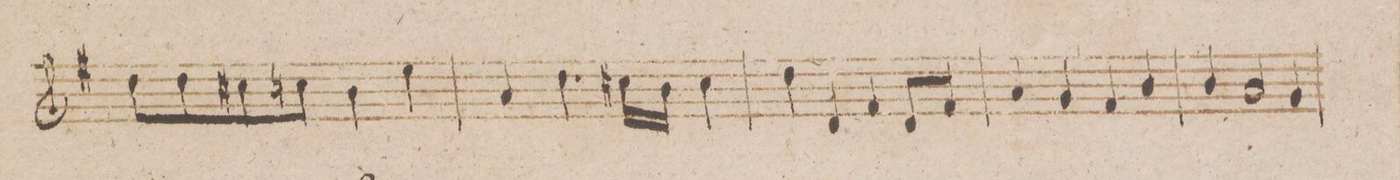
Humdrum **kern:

**kern	**dynam
*I"Clarinetto 2do in B.	*
*clefG2	*
*k[b-]	*
*met(c)	*
*M4/4	*
8cc\L	.
8cc\	.
8bX\	.
8b-\J	.
4a\	.
4dd\	.
=254	=254
4g/	.
4.cc\	.
16bX\LL	.
16a\JJ	.
4b\	.
=255	=255
4cc\	.
4c/	.
4e/	.
8c/L	.
8e/J	.
=256	=256
4g/	.
4f/	.
4e/	.
4a/	.
=257	=257
4a/	.
2g/	.
4f/	.
=258	=258
*-	*-
